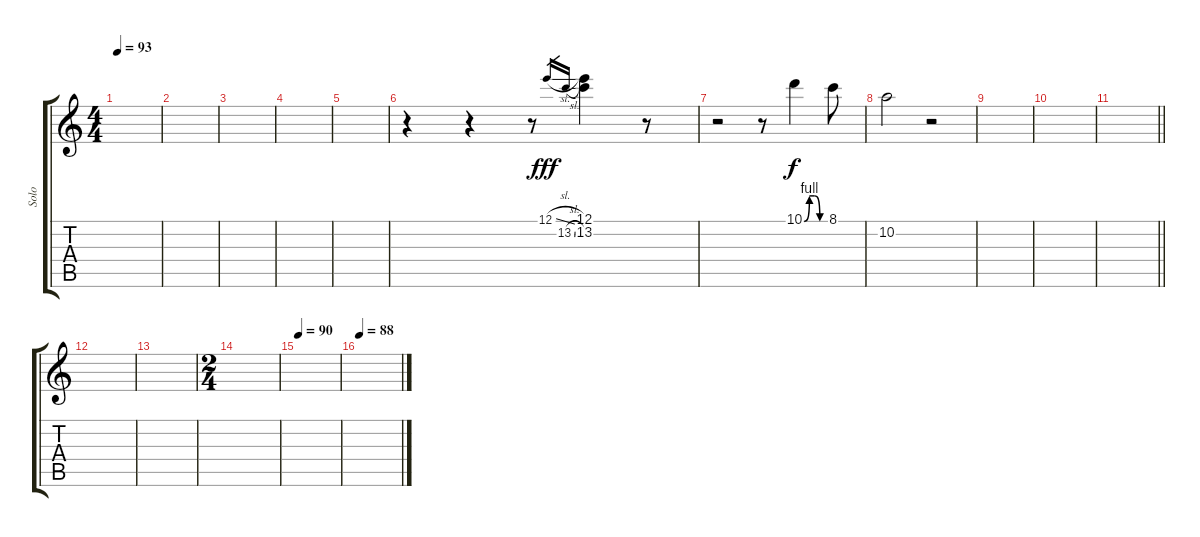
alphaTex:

\track ("Solo" "Solo") {instrument overdrivenguitar}
\staff {score tabs}
\tuning (E4 B3 G3 D3 A2 E2) {hide}
\ts (4 4)
\tempo 93
\clef g2
\ks c
|
|
|
|
|
r.4 r.4 r.8{instrument electricguitarclean} 12.1{sl}.16{gr dy fff} 13.2{sl}.16{gr} (12.1 13.2).4 r.8 |
r.2 r.8 10.1{be (custom 0 0 15 4 30 4 45 0 60 0)}.4{dy f} 8.1.8 |
10.2.2 r.2 |
|
|
\barLineRight lightlight
|
|
|
\ts (2 4)
|
\tempo 90
|
\tempo 88
